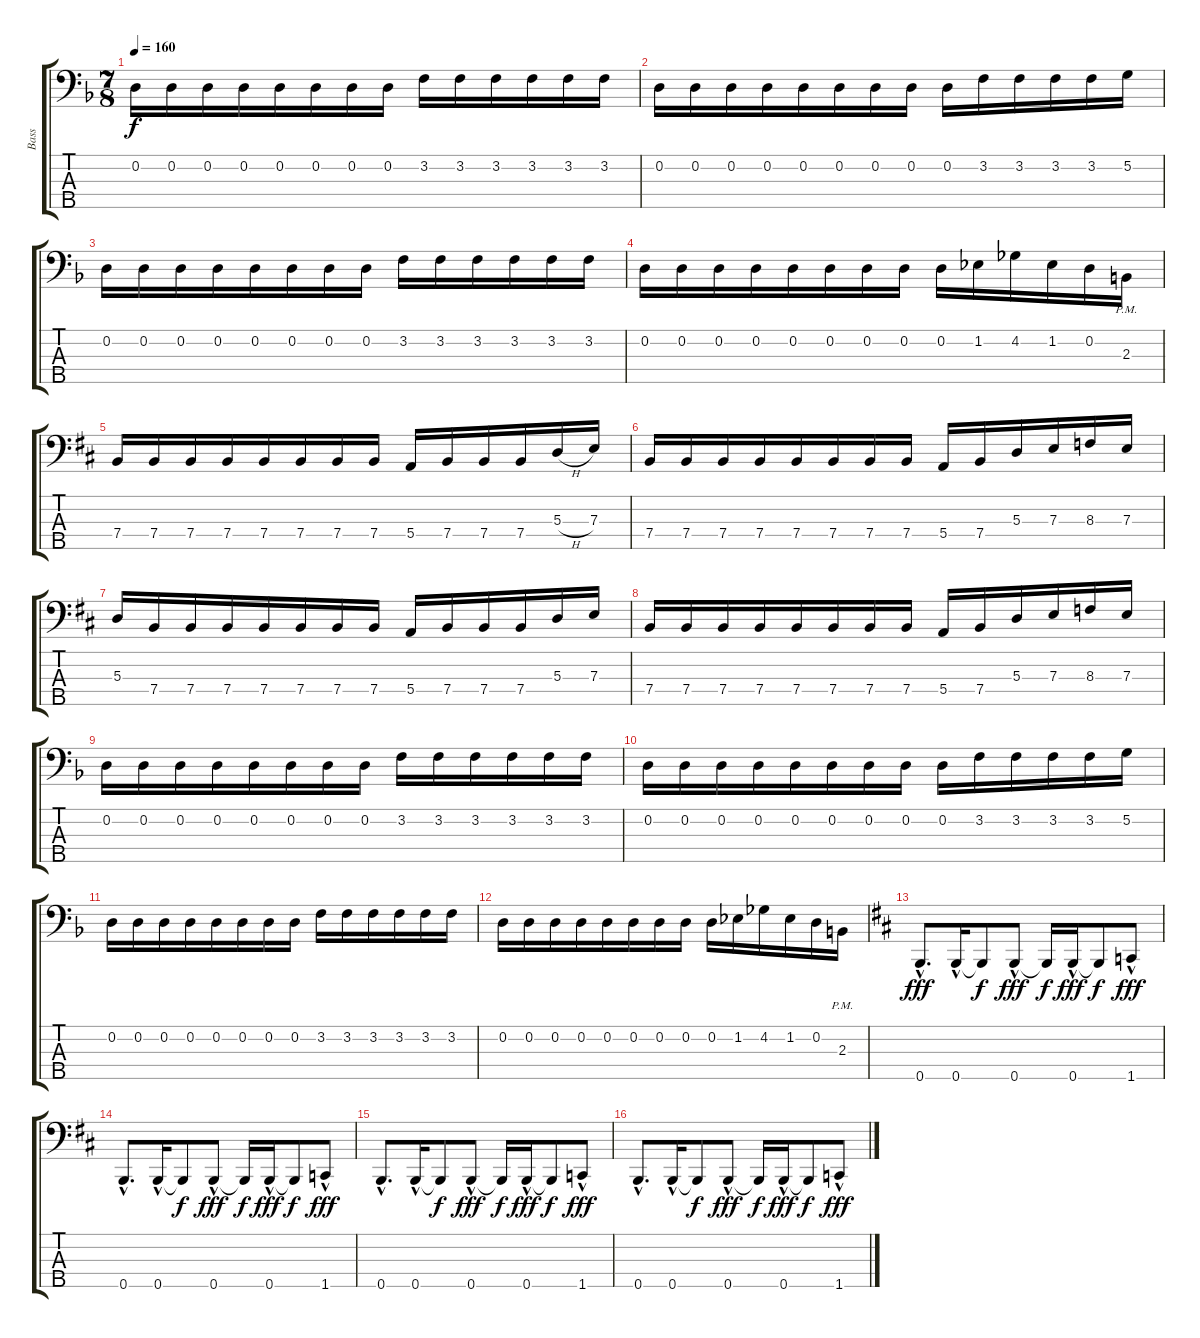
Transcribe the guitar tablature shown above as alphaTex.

\track ("Bass" "Bass") {instrument fretlessbass}
\staff {score tabs}
\tuning (G2 D2 A1 E1 B0) {hide}
\ts (7 8)
\tempo 160
\clef f4
\ks f
0.2.16{dy f} 0.2.16 0.2.16 0.2.16 0.2.16 0.2.16 0.2.16 0.2.16 3.2.16 3.2.16 3.2.16 3.2.16 3.2.16 3.2.16 |
0.2.16 0.2.16 0.2.16 0.2.16 0.2.16 0.2.16 0.2.16 0.2.16 0.2.16 3.2.16 3.2.16 3.2.16 3.2.16 5.2.16 |
0.2.16 0.2.16 0.2.16 0.2.16 0.2.16 0.2.16 0.2.16 0.2.16 3.2.16 3.2.16 3.2.16 3.2.16 3.2.16 3.2.16 |
0.2.16 0.2.16 0.2.16 0.2.16 0.2.16 0.2.16 0.2.16 0.2.16 0.2.16 1.2.16 4.2.16 1.2.16 0.2.16 2.3{pm}.16 |
\ks d
7.4.16 7.4.16 7.4.16 7.4.16 7.4.16 7.4.16 7.4.16 7.4.16 5.4.16 7.4.16 7.4.16 7.4.16 5.3{h}.16 7.3.16 |
7.4.16 7.4.16 7.4.16 7.4.16 7.4.16 7.4.16 7.4.16 7.4.16 5.4.16 7.4.16 5.3.16 7.3.16 8.3.16 7.3.16 |
5.3.16 7.4.16 7.4.16 7.4.16 7.4.16 7.4.16 7.4.16 7.4.16 5.4.16 7.4.16 7.4.16 7.4.16 5.3.16 7.3.16 |
7.4.16 7.4.16 7.4.16 7.4.16 7.4.16 7.4.16 7.4.16 7.4.16 5.4.16 7.4.16 5.3.16 7.3.16 8.3.16 7.3.16 |
\ks f
0.2.16 0.2.16 0.2.16 0.2.16 0.2.16 0.2.16 0.2.16 0.2.16 3.2.16 3.2.16 3.2.16 3.2.16 3.2.16 3.2.16 |
0.2.16 0.2.16 0.2.16 0.2.16 0.2.16 0.2.16 0.2.16 0.2.16 0.2.16 3.2.16 3.2.16 3.2.16 3.2.16 5.2.16 |
0.2.16 0.2.16 0.2.16 0.2.16 0.2.16 0.2.16 0.2.16 0.2.16 3.2.16 3.2.16 3.2.16 3.2.16 3.2.16 3.2.16 |
0.2.16 0.2.16 0.2.16 0.2.16 0.2.16 0.2.16 0.2.16 0.2.16 0.2.16 1.2.16 4.2.16 1.2.16 0.2.16 2.3{pm}.16 |
\ks d
0.5{hac}.8{d dy fff} 0.5{hac}.16 0.5{t}.8{dy f} 0.5{hac}.8{dy fff} 0.5{t}.16{dy f} 0.5{hac}.16{dy fff} 0.5{t}.8{dy f} 1.5{hac}.8{dy fff} |
0.5{hac}.8{d} 0.5{hac}.16 0.5{t}.8{dy f} 0.5{hac}.8{dy fff} 0.5{t}.16{dy f} 0.5{hac}.16{dy fff} 0.5{t}.8{dy f} 1.5{hac}.8{dy fff} |
0.5{hac}.8{d} 0.5{hac}.16 0.5{t}.8{dy f} 0.5{hac}.8{dy fff} 0.5{t}.16{dy f} 0.5{hac}.16{dy fff} 0.5{t}.8{dy f} 1.5{hac}.8{dy fff} |
0.5{hac}.8{d} 0.5{hac}.16 0.5{t}.8{dy f} 0.5{hac}.8{dy fff} 0.5{t}.16{dy f} 0.5{hac}.16{dy fff} 0.5{t}.8{dy f} 1.5{hac}.8{dy fff}
